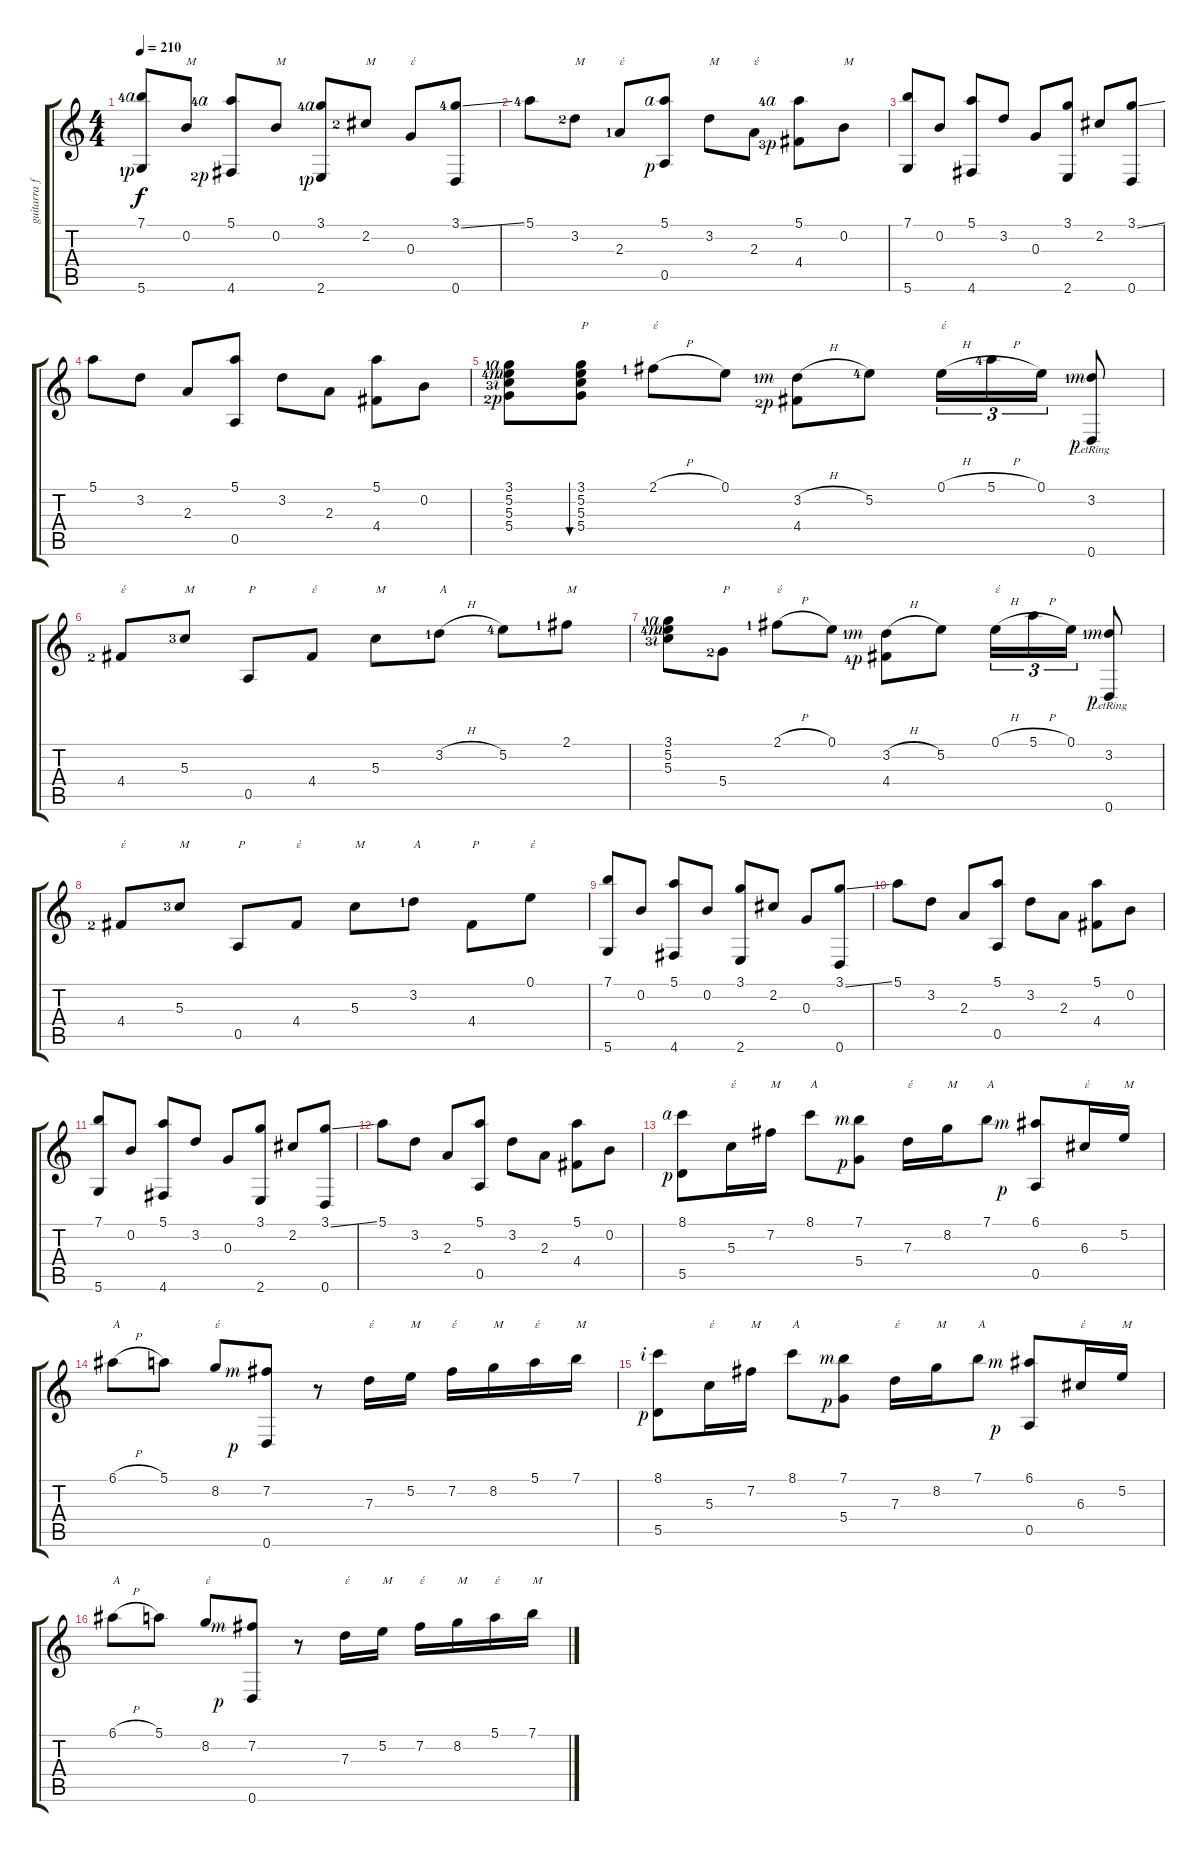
\track ("guitarra flamenca" "guitarra f") {instrument acousticguitarnylon}
\staff {score tabs}
\tuning (E4 B3 G3 D3 A2 D2) {hide}
\ts (4 4)
\tempo 210
\clef g2
\ks c
(7.1{lf 5 rf 4} 5.6{lf 2 rf 1}).8{dy f} 0.2.8{txt "M"} (5.1{lf 5 rf 4} 4.6{lf 3 rf 1}).8 0.2.8{txt "M"} (3.1{lf 5 rf 4} 2.6{lf 2 rf 1}).8 2.2{lf 3}.8{txt "M"} 0.3.8{txt "έ"} (3.1{ss lf 5} 0.6).8 |
5.1{lf 5}.8 3.2{lf 3}.8{txt "M"} 2.3{lf 2}.8{txt "έ"} (5.1{rf 4} 0.5{rf 1}).8 3.2.8{txt "M"} 2.3.8{txt "έ"} (5.1{lf 5 rf 4} 4.4{lf 4 rf 1}).8 0.2.8{txt "M"} |
(7.1 5.6).8 0.2.8 (5.1 4.6).8 3.2.8 0.3.8 (3.1 2.6).8 2.2.8 (3.1{ss} 0.6).8 |
5.1.8 3.2.8 2.3.8 (5.1 0.5).8 3.2.8 2.3.8 (5.1 4.4).8 0.2.8 |
(3.1{lf 2 rf 4} 5.2{lf 5 rf 3} 5.3{lf 4 rf 2} 5.4{lf 3 rf 1}).8 (3.1 5.2 5.3 5.4).8{bu 120 txt "P"} 2.1{h lf 2}.8{txt "έ"} 0.1.8 (3.2{h lf 2 rf 3} 4.4{lf 3 rf 1}).8 5.2{lf 5}.8 0.1{h}.16{tu (3 2) txt "έ"} 5.1{h lf 5}.16{tu (3 2)} 0.1.16{tu (3 2)} (3.2{lf 2 rf 3} 0.6{lr rf 1}).8 |
4.4{lf 3}.8{txt "έ"} 5.3{lf 4}.8{txt "M"} 0.5.8{txt "P"} 4.4.8{txt "έ"} 5.3.8{txt "M"} 3.2{h lf 2}.8{txt "A"} 5.2{lf 5}.8 2.1{lf 2}.8{txt "M"} |
(3.1{lf 2 rf 4} 5.2{lf 5 rf 3} 5.3{lf 4 rf 2}).8 5.4{lf 3}.8{txt "P"} 2.1{h lf 2}.8{txt "έ"} 0.1.8 (3.2{h lf 2 rf 3} 4.4{lf 5 rf 1}).8 5.2.8 0.1{h}.16{tu (3 2) txt "έ"} 5.1{h}.16{tu (3 2)} 0.1.16{tu (3 2)} (3.2{lf 2 rf 3} 0.6{lr rf 1}).8 |
4.4{lf 3}.8{txt "έ"} 5.3{lf 4}.8{txt "M"} 0.5.8{txt "P"} 4.4.8{txt "έ"} 5.3.8{txt "M"} 3.2{lf 2}.8{txt "A"} 4.4.8{txt "P"} 0.1.8{txt "έ"} |
(7.1 5.6).8 0.2.8 (5.1 4.6).8 0.2.8 (3.1 2.6).8 2.2.8 0.3.8 (3.1{ss} 0.6).8 |
5.1.8 3.2.8 2.3.8 (5.1 0.5).8 3.2.8 2.3.8 (5.1 4.4).8 0.2.8 |
(7.1 5.6).8 0.2.8 (5.1 4.6).8 3.2.8 0.3.8 (3.1 2.6).8 2.2.8 (3.1{ss} 0.6).8 |
5.1.8 3.2.8 2.3.8 (5.1 0.5).8 3.2.8 2.3.8 (5.1 4.4).8 0.2.8 |
(8.1{rf 4} 5.5{rf 1}).8 5.3.16{txt "έ"} 7.2.16{txt "M"} 8.1.8{txt "A"} (7.1{rf 3} 5.4{rf 1}).8 7.3.16{txt "έ"} 8.2.16{txt "M"} 7.1.8{txt "A"} (6.1{rf 3} 0.5{rf 1}).8 6.3.16{txt "έ"} 5.2.16{txt "M"} |
6.1{h}.8{txt "A"} 5.1.8 8.2.8{txt "έ"} (7.2{rf 3} 0.6{rf 1}).8 r.8 7.3.16{txt "έ"} 5.2.16{txt "M"} 7.2.16{txt "έ"} 8.2.16{txt "M"} 5.1.16{txt "έ"} 7.1.16{txt "M"} |
(8.1{rf 2} 5.5{rf 1}).8 5.3.16{txt "έ"} 7.2.16{txt "M"} 8.1.8{txt "A"} (7.1{rf 3} 5.4{rf 1}).8 7.3.16{txt "έ"} 8.2.16{txt "M"} 7.1.8{txt "A"} (6.1{rf 3} 0.5{rf 1}).8 6.3.16{txt "έ"} 5.2.16{txt "M"} |
6.1{h}.8{txt "A"} 5.1.8 8.2.8{txt "έ"} (7.2{rf 3} 0.6{rf 1}).8 r.8 7.3.16{txt "έ"} 5.2.16{txt "M"} 7.2.16{txt "έ"} 8.2.16{txt "M"} 5.1.16{txt "έ"} 7.1.16{txt "M"}
